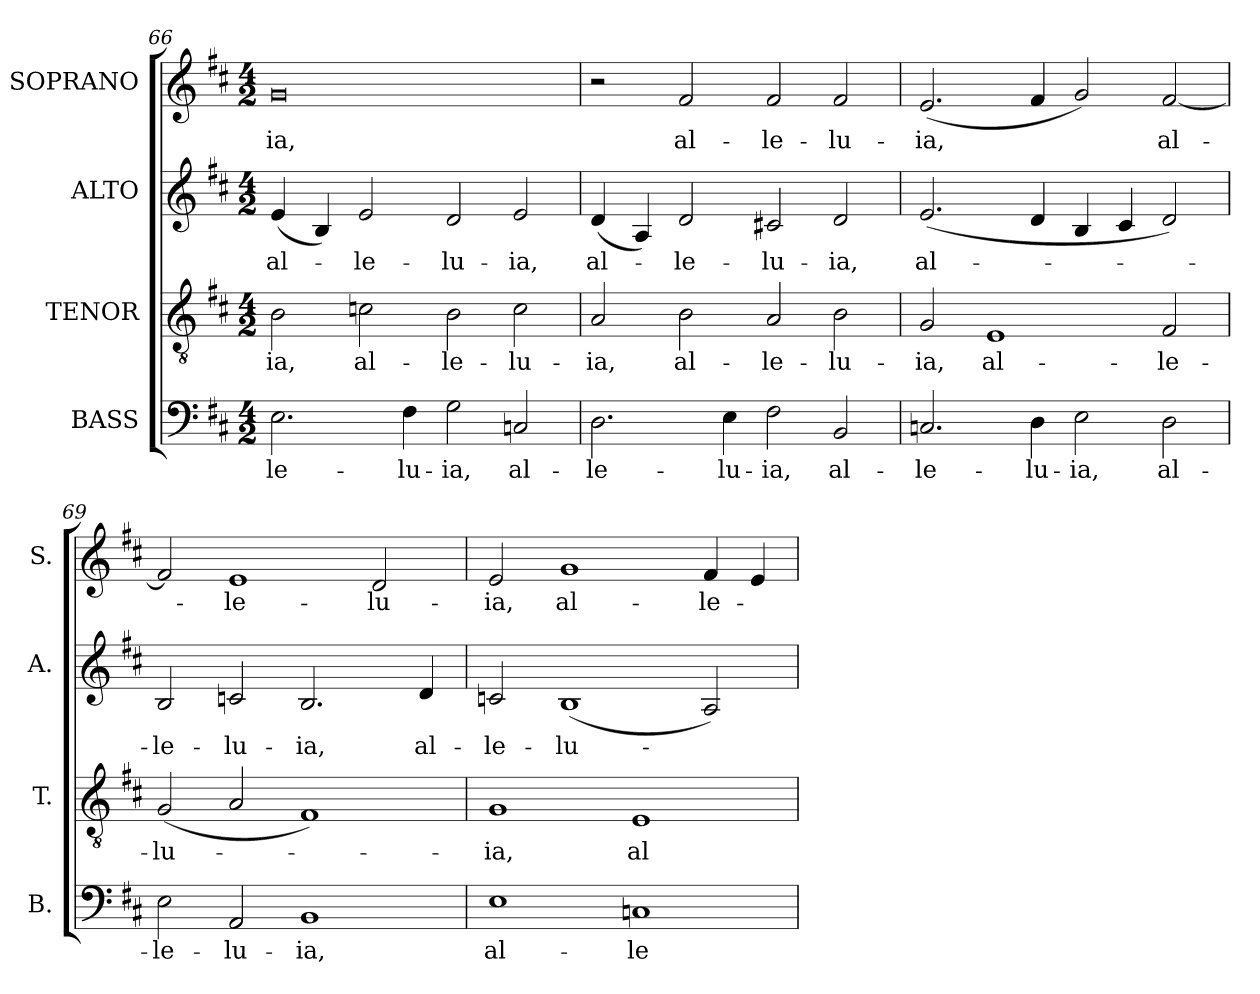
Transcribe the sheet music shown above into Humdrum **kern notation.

**kern	**text	**kern	**text	**kern	**text	**kern	**text
*part4	*part4	*part3	*part3	*part2	*part2	*part1	*part1
*staff4	*staff4	*staff3	*staff3	*staff2	*staff2	*staff1	*staff1
*I"BASS	*	*I"TENOR	*	*I"ALTO	*	*I"SOPRANO	*
*I'B.	*	*I'T.	*	*I'A.	*	*I'S.	*
*clefF4	*	*clefGv2	*	*clefG2	*	*clefG2	*
*	*	*ITrd7c12	*	*	*	*	*
*k[f#c#]	*	*k[f#c#]	*	*k[f#c#]	*	*k[f#c#]	*
*D:	*	*D:	*	*D:	*	*D:	*
*M4/2	*	*M4/2	*	*M4/2	*	*M4/2	*
=66	=66	=66	=66	=66	=66	=66	=66
!	!LO:LY:b:color=#000000	!	!	!	!	!	!
!	!	!	!LO:LY:b:color=#000000	!	!	!	!
!	!	!	!	!	!LO:LY:b:color=#000000	!	!
!	!	!	!	!	!	!	!LO:LY:b:color=#000000
2.Ei\	-le-	2BBi\	-ia,	(4ei/	al-	0gi	-ia,
.	.	.	.	4Bi/)	.	.	.
!	!	!	!LO:LY:b:color=#000000	!	!	!	!
!	!	!	!	!	!LO:LY:b:color=#000000	!	!
.	.	2Cni\	al-	2ei/	-le-	.	.
!	!LO:LY:b:color=#000000	!	!	!	!	!	!
4F#i\	-lu-	.	.	.	.	.	.
!	!LO:LY:b:color=#000000	!	!	!	!	!	!
!	!	!	!LO:LY:b:color=#000000	!	!	!	!
!	!	!	!	!	!LO:LY:b:color=#000000	!	!
2Gi\	-ia,	2BBi\	-le-	2di/	-lu-	.	.
!	!LO:LY:b:color=#000000	!	!	!	!	!	!
!	!	!	!LO:LY:b:color=#000000	!	!	!	!
!	!	!	!	!	!LO:LY:b:color=#000000	!	!
2Cni/	al-	2Ci\	-lu-	2ei/	-ia,	.	.
=67	=67	=67	=67	=67	=67	=67	=67
!	!LO:LY:b:color=#000000	!	!	!	!	!	!
!	!	!	!LO:LY:b:color=#000000	!	!	!	!
!	!	!	!	!	!LO:LY:b:color=#000000	!	!
2.Di\	-le-	2AAi/	-ia,	(4di/	al-	2r	.
.	.	.	.	4Ai/)	.	.	.
!	!	!	!LO:LY:b:color=#000000	!	!	!	!
!	!	!	!	!	!LO:LY:b:color=#000000	!	!
!	!	!	!	!	!	!	!LO:LY:b:color=#000000
.	.	2BBi\	al-	2di/	-le-	2f#i/	al-
!	!LO:LY:b:color=#000000	!	!	!	!	!	!
4Ei\	-lu-	.	.	.	.	.	.
!	!LO:LY:b:color=#000000	!	!	!	!	!	!
!	!	!	!LO:LY:b:color=#000000	!	!	!	!
!	!	!	!	!	!LO:LY:b:color=#000000	!	!
!	!	!	!	!	!	!	!LO:LY:b:color=#000000
2F#i\	-ia,	2AAi/	-le-	2c#Xi/	-lu-	2f#i/	-le-
!	!LO:LY:b:color=#000000	!	!	!	!	!	!
!	!	!	!LO:LY:b:color=#000000	!	!	!	!
!	!	!	!	!	!LO:LY:b:color=#000000	!	!
!	!	!	!	!	!	!	!LO:LY:b:color=#000000
2BBi/	al-	2BBi\	-lu-	2di/	-ia,	2f#i/	-lu-
!!LO:LB:g=z
=68	=68	=68	=68	=68	=68	=68	=68
!	!LO:LY:b:color=#000000	!	!	!	!	!	!
!	!	!	!LO:LY:b:color=#000000	!	!	!	!
!	!	!	!	!	!LO:LY:b:color=#000000	!	!
!	!	!	!	!	!	!	!LO:LY:b:color=#000000
2.Cni/	-le-	2GGi/	-ia,	(2.ei/	al-	(2.ei/	-ia,
!	!	!	!LO:LY:b:color=#000000	!	!	!	!
.	.	1EEi	al-	.	.	.	.
!	!LO:LY:b:color=#000000	!	!	!	!	!	!
4Di\	-lu-	.	.	4di/	.	4f#i/	.
!	!LO:LY:b:color=#000000	!	!	!	!	!	!
2Ei\	-ia,	.	.	4Bi/	.	2gi/)	.
.	.	.	.	4c#i/	.	.	.
!	!LO:LY:b:color=#000000	!	!	!	!	!	!
!	!	!	!LO:LY:b:color=#000000	!	!	!	!
!	!	!	!	!	!	!	!LO:LY:b:color=#000000
2Di\	al-	2FF#i/	-le-	2di/)	.	[2f#i/	al-
=69	=69	=69	=69	=69	=69	=69	=69
!	!LO:LY:b:color=#000000	!	!	!	!	!	!
!	!	!	!LO:LY:b:color=#000000	!	!	!	!
!	!	!	!	!	!LO:LY:b:color=#000000	!	!
2Ei\	-le-	(2GGi/	-lu-	2Bi/	-le-	2f#i/]	.
!	!LO:LY:b:color=#000000	!	!	!	!	!	!
!	!	!	!	!	!LO:LY:b:color=#000000	!	!
!	!	!	!	!	!	!	!LO:LY:b:color=#000000
2AAi/	-lu-	2AAi/	.	2cni/	-lu-	1ei	-le-
!	!LO:LY:b:color=#000000	!	!	!	!	!	!
!	!	!	!	!	!LO:LY:b:color=#000000	!	!
1BBi	-ia,	1FF#i)	.	2.Bi/	-ia,	.	.
!	!	!	!	!	!	!	!LO:LY:b:color=#000000
.	.	.	.	.	.	2di/	-lu-
!	!	!	!	!	!LO:LY:b:color=#000000	!	!
.	.	.	.	4di/	al-	.	.
=70	=70	=70	=70	=70	=70	=70	=70
!	!LO:LY:b:color=#000000	!	!	!	!	!	!
!	!	!	!LO:LY:b:color=#000000	!	!	!	!
!	!	!	!	!	!LO:LY:b:color=#000000	!	!
!	!	!	!	!	!	!	!LO:LY:b:color=#000000
1Ei	al-	1GGi	-ia,	2cni/	-le-	2ei/	-ia,
!	!	!	!	!	!LO:LY:b:color=#000000	!	!
!	!	!	!	!	!	!	!LO:LY:b:color=#000000
.	.	.	.	(1Bi	-lu-	1gi	al-
!	!LO:LY:b:color=#000000	!	!	!	!	!	!
!	!	!	!LO:LY:b:color=#000000	!	!	!	!
1Cni	-le-	1EEi	al-	.	.	.	.
!	!	!	!	!	!	!	!LO:LY:b:color=#000000
.	.	.	.	2Ai/)	.	4f#i/	-le-
.	.	.	.	.	.	4ei/	.
=	=	=	=	=	=	=	=
*-	*-	*-	*-	*-	*-	*-	*-
